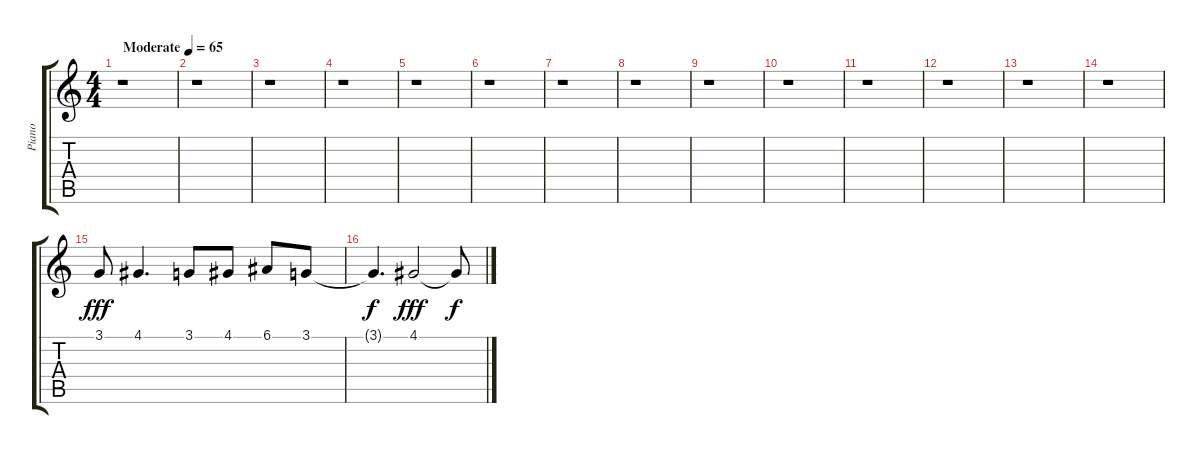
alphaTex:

\track ("Piano" "Piano") {instrument electricpiano2}
\staff {score tabs}
\tuning (E4 B3 G3 D3 A2 E2) {hide}
\ts (4 4)
\tempo (65 "Moderate")
\clef g2
\ks c
r.1{dy fff instrument electricpiano2} |
r.1 |
r.1 |
r.1 |
r.1 |
r.1 |
r.1 |
r.1 |
r.1 |
r.1 |
r.1 |
r.1 |
r.1 |
r.1 |
3.1.8 4.1.4{d} 3.1.8 4.1.8 6.1.8 3.1.8 |
3.1{t}.4{d dy f} 4.1.2{dy fff} 4.1{t}.8{dy f}
